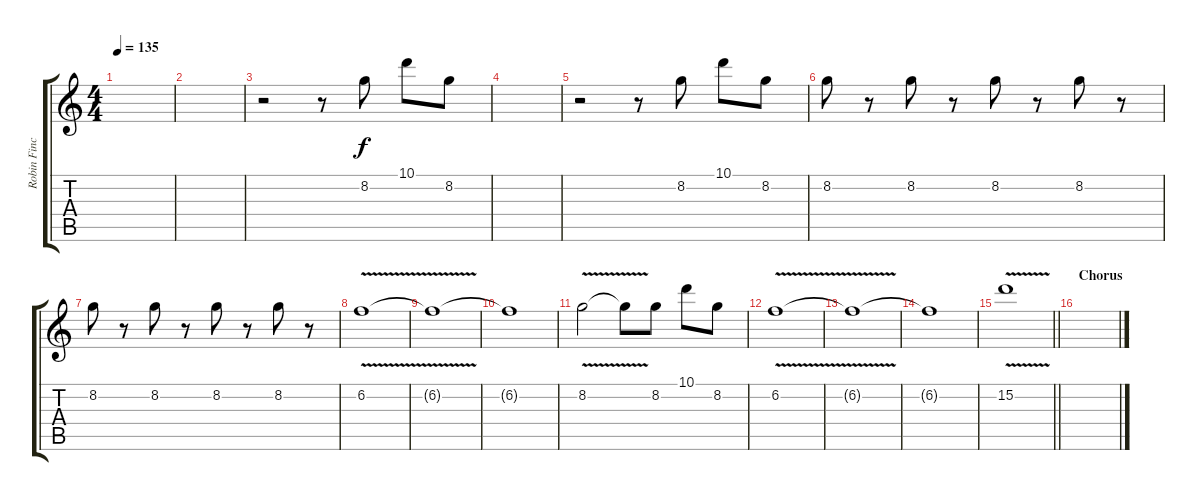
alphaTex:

\track ("Robin Finck" "Robin Finc") {instrument overdrivenguitar}
\staff {score tabs}
\tuning (E4 B3 G3 D3 A2 D2) {hide}
\ts (4 4)
\tempo 135
\clef g2
\ks c
|
|
r.2 r.8 8.2.8 10.1.8 8.2.8 |
|
r.2 r.8 8.2.8 10.1.8 8.2.8 |
8.2.8 r.8 8.2.8 r.8 8.2.8 r.8 8.2.8 r.8 |
8.2.8 r.8 8.2.8 r.8 8.2.8 r.8 8.2.8 r.8 |
6.2{v}.1 |
6.2{t}.1 |
6.2{t}.1 |
8.2{v}.2 8.2{t}.8 8.2.8 10.1.8 8.2.8 |
6.2{v}.1 |
6.2{t}.1 |
6.2{t}.1 |
\barLineRight lightlight
15.2{v}.1 |
\section ("" "Chorus")
